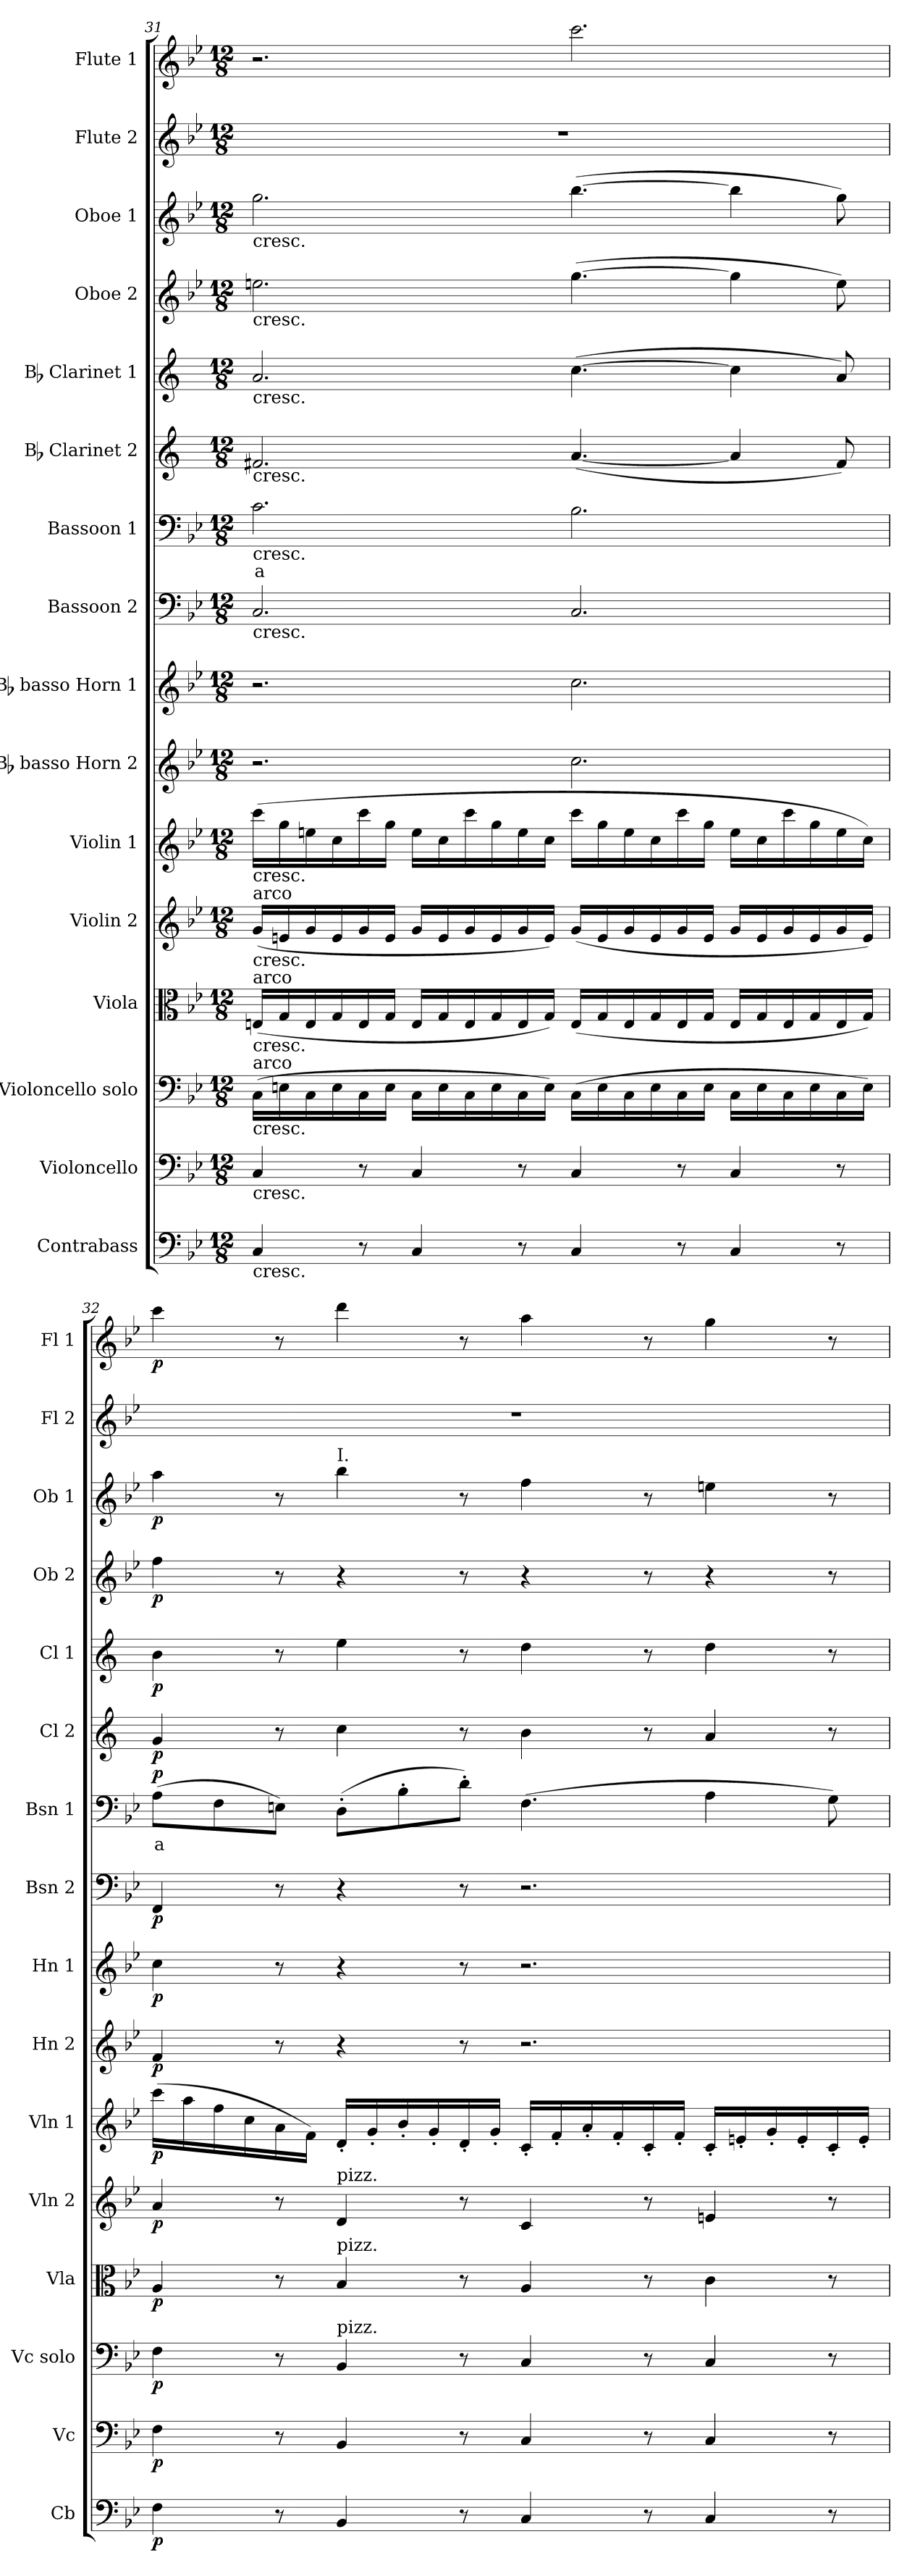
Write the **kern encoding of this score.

**kern	**dynam	**kern	**dynam	**kern	**dynam	**kern	**dynam	**kern	**dynam	**kern	**dynam	**kern	**dynam	**kern	**dynam	**kern	**dynam	**kern	**text	**dynam	**kern	**dynam	**kern	**dynam	**kern	**dynam	**kern	**dynam	**kern	**kern	**dynam
*part16	*part16	*part15	*part15	*part14	*part14	*part13	*part13	*part12	*part12	*part11	*part11	*part10	*part10	*part9	*part9	*part8	*part8	*part7	*part7	*part7	*part6	*part6	*part5	*part5	*part4	*part4	*part3	*part3	*part2	*part1	*part1
*staff16	*staff16	*staff15	*staff15	*staff14	*staff14	*staff13	*staff13	*staff12	*staff12	*staff11	*staff11	*staff10	*staff10	*staff9	*staff9	*staff8	*staff8	*staff7	*staff7	*staff7	*staff6	*staff6	*staff5	*staff5	*staff4	*staff4	*staff3	*staff3	*staff2	*staff1	*staff1
*I"Contrabass	*	*I"Violoncello	*	*I"Violoncello solo	*	*I"Viola	*	*I"Violin 2	*	*I"Violin 1	*	*I"Bb basso Horn 2	*	*I"Bb basso Horn 1	*	*I"Bassoon 2	*	*I"Bassoon 1	*	*	*I"Bb Clarinet 2	*	*I"Bb Clarinet 1	*	*I"Oboe 2	*	*I"Oboe 1	*	*I"Flute 2	*I"Flute 1	*
*I'Cb	*	*I'Vc	*	*I'Vc solo	*	*I'Vla	*	*I'Vln 2	*	*I'Vln 1	*	*I'Hn 2	*	*I'Hn 1	*	*I'Bsn 2	*	*I'Bsn 1	*	*	*I'Cl 2	*	*I'Cl 1	*	*I'Ob 2	*	*I'Ob 1	*	*I'Fl 2	*I'Fl 1	*
*clefF4	*	*clefF4	*	*clefF4	*	*clefC3	*	*clefG2	*	*clefG2	*	*clefG2	*	*clefG2	*	*clefF4	*	*clefF4	*	*	*clefG2	*	*clefG2	*	*clefG2	*	*clefG2	*	*clefG2	*clefG2	*
*ITrd7c12	*	*	*	*	*	*	*	*	*	*	*	*ITrd8c14	*	*ITrd8c14	*	*	*	*	*	*	*ITrd1c2	*	*ITrd1c2	*	*	*	*	*	*	*	*
*k[b-e-]	*	*k[b-e-]	*	*k[b-e-]	*	*k[b-e-]	*	*k[b-e-]	*	*k[b-e-]	*	*k[b-e-]	*	*k[b-e-]	*	*k[b-e-]	*	*k[b-e-]	*	*	*k[b-e-]	*	*k[b-e-]	*	*k[b-e-]	*	*k[b-e-]	*	*k[b-e-]	*k[b-e-]	*
*M12/8	*	*M12/8	*	*M12/8	*	*M12/8	*	*M12/8	*	*M12/8	*	*M12/8	*	*M12/8	*	*M12/8	*	*M12/8	*	*	*M12/8	*	*M12/8	*	*M12/8	*	*M12/8	*	*M12/8	*M12/8	*
=31	=31	=31	=31	=31	=31	=31	=31	=31	=31	=31	=31	=31	=31	=31	=31	=31	=31	=31	=31	=31	=31	=31	=31	=31	=31	=31	=31	=31	=31	=31	=31
!	!	!	!	!	!	!	!	!	!	!	!	!	!	!	!	!	!	!	!	!	!	!	!	!	!	!	!LO:TX:b:t=cresc.	!	!	!	!
!	!	!	!	!	!	!	!	!	!	!	!	!	!	!	!	!	!	!	!	!	!	!	!	!	!LO:TX:b:t=cresc.	!	!	!	!	!	!
!	!	!	!	!	!	!	!	!	!	!	!	!	!	!	!	!	!	!	!	!	!	!	!LO:TX:b:t=cresc.	!	!	!	!	!	!	!	!
!	!	!	!	!	!	!	!	!	!	!	!	!	!	!	!	!	!	!	!	!	!LO:TX:b:t=cresc.	!	!	!	!	!	!	!	!	!	!
!	!	!	!	!	!	!	!	!	!	!	!	!	!	!	!	!	!	!LO:TX:b:t=cresc.	!	!	!	!	!	!	!	!	!	!	!	!	!
!	!	!	!	!	!	!	!	!	!	!	!	!	!	!	!	!LO:TX:b:t=cresc.	!	!	!	!	!	!	!	!	!	!	!	!	!	!	!
!	!	!	!	!	!	!	!	!	!	!LO:TX:b:t=cresc.	!	!	!	!	!	!	!	!	!	!	!	!	!	!	!	!	!	!	!	!	!
!	!	!	!	!	!	!	!	!LO:TX:b:t=cresc.	!	!	!	!	!	!	!	!	!	!	!	!	!	!	!	!	!	!	!	!	!	!	!
!	!	!	!	!	!	!	!	!LO:TX:a:t=arco	!	!	!	!	!	!	!	!	!	!	!	!	!	!	!	!	!	!	!	!	!	!	!
!	!	!	!	!	!	!LO:TX:b:t=cresc.	!	!	!	!	!	!	!	!	!	!	!	!	!	!	!	!	!	!	!	!	!	!	!	!	!
!	!	!	!	!	!	!LO:TX:a:t=arco	!	!	!	!	!	!	!	!	!	!	!	!	!	!	!	!	!	!	!	!	!	!	!	!	!
!	!	!	!	!LO:TX:b:t=cresc.	!	!	!	!	!	!	!	!	!	!	!	!	!	!	!	!	!	!	!	!	!	!	!	!	!	!	!
!	!	!	!	!LO:TX:a:t=arco	!	!	!	!	!	!	!	!	!	!	!	!	!	!	!	!	!	!	!	!	!	!	!	!	!	!	!
!	!	!LO:TX:b:t=cresc.	!	!	!	!	!	!	!	!	!	!	!	!	!	!	!	!	!	!	!	!	!	!	!	!	!	!	!	!	!
!LO:TX:b:t=cresc.	!	!	!	!	!	!	!	!	!	!	!	!	!	!	!	!	!	!	!	!	!	!	!	!	!	!	!	!	!	!	!
!	!	!	!	!	!	!	!	!	!	!	!	!	!	!	!	!	!	!	!LO:LY:b:color=#FF0000	!	!	!	!	!	!	!	!	!	!	!	!
4CC/	.	4C/	.	(16C\LL	.	(16En/LL	.	(16g/LL	.	(16ccc\LL	.	2.r	.	2.r	.	2.C/	.	2.c\	a	.	2.en/	.	2.g/	.	2.een\	.	2.gg\	.	1.r	2.r	.
.	.	.	.	16En\	.	16G/	.	16en/	.	16gg\	.	.	.	.	.	.	.	.	.	.	.	.	.	.	.	.	.	.	.	.	.
.	.	.	.	16C\	.	16E/	.	16g/	.	16een\	.	.	.	.	.	.	.	.	.	.	.	.	.	.	.	.	.	.	.	.	.
.	.	.	.	16E\	.	16G/	.	16e/	.	16cc\	.	.	.	.	.	.	.	.	.	.	.	.	.	.	.	.	.	.	.	.	.
8r	.	8r	.	16C\	.	16E/	.	16g/	.	16ccc\	.	.	.	.	.	.	.	.	.	.	.	.	.	.	.	.	.	.	.	.	.
.	.	.	.	16E\JJ	.	16G/JJ	.	16e/JJ	.	16gg\JJ	.	.	.	.	.	.	.	.	.	.	.	.	.	.	.	.	.	.	.	.	.
4CC/	.	4C/	.	16C\LL	.	16E/LL	.	16g/LL	.	16ee\LL	.	.	.	.	.	.	.	.	.	.	.	.	.	.	.	.	.	.	.	.	.
.	.	.	.	16E\	.	16G/	.	16e/	.	16cc\	.	.	.	.	.	.	.	.	.	.	.	.	.	.	.	.	.	.	.	.	.
.	.	.	.	16C\	.	16E/	.	16g/	.	16ccc\	.	.	.	.	.	.	.	.	.	.	.	.	.	.	.	.	.	.	.	.	.
.	.	.	.	16E\	.	16G/	.	16e/	.	16gg\	.	.	.	.	.	.	.	.	.	.	.	.	.	.	.	.	.	.	.	.	.
8r	.	8r	.	16C\	.	16E/	.	16g/	.	16ee\	.	.	.	.	.	.	.	.	.	.	.	.	.	.	.	.	.	.	.	.	.
.	.	.	.	16E\JJ)	.	16G/JJ)	.	16e/JJ)	.	16cc\JJ	.	.	.	.	.	.	.	.	.	.	.	.	.	.	.	.	.	.	.	.	.
4CC/	.	4C/	.	(16C\LL	.	(16E/LL	.	(16g/LL	.	16ccc\LL	.	2.c\	.	2.c\	.	2.C/	.	2.B-\	.	.	([4.g/	.	([4.b-\	.	([4.gg\	.	([4.bb-\	.	.	2.ccc\	.
.	.	.	.	16E\	.	16G/	.	16e/	.	16gg\	.	.	.	.	.	.	.	.	.	.	.	.	.	.	.	.	.	.	.	.	.
.	.	.	.	16C\	.	16E/	.	16g/	.	16ee\	.	.	.	.	.	.	.	.	.	.	.	.	.	.	.	.	.	.	.	.	.
.	.	.	.	16E\	.	16G/	.	16e/	.	16cc\	.	.	.	.	.	.	.	.	.	.	.	.	.	.	.	.	.	.	.	.	.
8r	.	8r	.	16C\	.	16E/	.	16g/	.	16ccc\	.	.	.	.	.	.	.	.	.	.	.	.	.	.	.	.	.	.	.	.	.
.	.	.	.	16E\JJ	.	16G/JJ	.	16e/JJ	.	16gg\JJ	.	.	.	.	.	.	.	.	.	.	.	.	.	.	.	.	.	.	.	.	.
4CC/	.	4C/	.	16C\LL	.	16E/LL	.	16g/LL	.	16ee\LL	.	.	.	.	.	.	.	.	.	.	4g/]	.	4b-\]	.	4gg\]	.	4bb-\]	.	.	.	.
.	.	.	.	16E\	.	16G/	.	16e/	.	16cc\	.	.	.	.	.	.	.	.	.	.	.	.	.	.	.	.	.	.	.	.	.
.	.	.	.	16C\	.	16E/	.	16g/	.	16ccc\	.	.	.	.	.	.	.	.	.	.	.	.	.	.	.	.	.	.	.	.	.
.	.	.	.	16E\	.	16G/	.	16e/	.	16gg\	.	.	.	.	.	.	.	.	.	.	.	.	.	.	.	.	.	.	.	.	.
8r	.	8r	.	16C\	.	16E/	.	16g/	.	16ee\	.	.	.	.	.	.	.	.	.	.	8e/)	.	8g/)	.	8ee\)	.	8gg\)	.	.	.	.
.	.	.	.	16E\JJ)	.	16G/JJ)	.	16e/JJ)	.	16cc\JJ)	.	.	.	.	.	.	.	.	.	.	.	.	.	.	.	.	.	.	.	.	.
!!LO:PB:g=z
=32	=32	=32	=32	=32	=32	=32	=32	=32	=32	=32	=32	=32	=32	=32	=32	=32	=32	=32	=32	=32	=32	=32	=32	=32	=32	=32	=32	=32	=32	=32	=32
!	!LO:DY:b	!	!LO:DY:b	!	!LO:DY:b	!	!LO:DY:b	!	!LO:DY:b	!	!LO:DY:b	!	!LO:DY:b	!	!LO:DY:b	!	!LO:DY:b	!	!LO:LY:b:color=#FF0000	!LO:DY:b	!	!LO:DY:b	!	!LO:DY:b	!	!LO:DY:b	!	!LO:DY:b	!	!	!LO:DY:b
4FF\	p	4F\	p	4F\	p	4A/	p	4a/	p	(16ccc\LL	p	4F/	p	4c\	p	4FF/	p	(8A\L	a	p	4f/	p	4a\	p	4ff\	p	4aa\	p	1.r	4ccc\	p
.	.	.	.	.	.	.	.	.	.	16aa\	.	.	.	.	.	.	.	.	.	.	.	.	.	.	.	.	.	.	.	.	.
.	.	.	.	.	.	.	.	.	.	16ff\	.	.	.	.	.	.	.	8F\	.	.	.	.	.	.	.	.	.	.	.	.	.
.	.	.	.	.	.	.	.	.	.	16cc\	.	.	.	.	.	.	.	.	.	.	.	.	.	.	.	.	.	.	.	.	.
8r	.	8r	.	8r	.	8r	.	8r	.	16a\	.	8r	.	8r	.	8r	.	8En\J)	.	.	8r	.	8r	.	8r	.	8r	.	.	8r	.
.	.	.	.	.	.	.	.	.	.	16f\JJ)	.	.	.	.	.	.	.	.	.	.	.	.	.	.	.	.	.	.	.	.	.
!	!	!	!	!	!	!	!	!	!	!	!	!	!	!	!	!	!	!	!	!	!	!	!	!	!	!	!LO:TX:a:t=I.	!	!	!	!
!	!	!	!	!	!	!	!	!LO:TX:a:t=pizz.	!	!	!	!	!	!	!	!	!	!	!	!	!	!	!	!	!	!	!	!	!	!	!
!	!	!	!	!	!	!LO:TX:a:t=pizz.	!	!	!	!	!	!	!	!	!	!	!	!	!	!	!	!	!	!	!	!	!	!	!	!	!
!	!	!	!	!LO:TX:a:t=pizz.	!	!	!	!	!	!	!	!	!	!	!	!	!	!	!	!	!	!	!	!	!	!	!	!	!	!	!
4BBB-/	.	4BB-/	.	4BB-/	.	4B-/	.	4d/	.	16d'/LL	.	4r	.	4r	.	4r	.	(8D'\L	.	.	4b-\	.	4dd\	.	4r	.	4bb-\	.	.	4ddd\	.
.	.	.	.	.	.	.	.	.	.	16g'/	.	.	.	.	.	.	.	.	.	.	.	.	.	.	.	.	.	.	.	.	.
.	.	.	.	.	.	.	.	.	.	16b-'/	.	.	.	.	.	.	.	8B-'\	.	.	.	.	.	.	.	.	.	.	.	.	.
.	.	.	.	.	.	.	.	.	.	16g'/	.	.	.	.	.	.	.	.	.	.	.	.	.	.	.	.	.	.	.	.	.
8r	.	8r	.	8r	.	8r	.	8r	.	16d'/	.	8r	.	8r	.	8r	.	8d'\J)	.	.	8r	.	8r	.	8r	.	8r	.	.	8r	.
.	.	.	.	.	.	.	.	.	.	16g'/JJ	.	.	.	.	.	.	.	.	.	.	.	.	.	.	.	.	.	.	.	.	.
4CC/	.	4C/	.	4C/	.	4A/	.	4c/	.	16c'/LL	.	2.r	.	2.r	.	2.r	.	(4.F\	.	.	4a\	.	4cc\	.	4r	.	4ff\	.	.	4aa\	.
.	.	.	.	.	.	.	.	.	.	16f'/	.	.	.	.	.	.	.	.	.	.	.	.	.	.	.	.	.	.	.	.	.
.	.	.	.	.	.	.	.	.	.	16a'/	.	.	.	.	.	.	.	.	.	.	.	.	.	.	.	.	.	.	.	.	.
.	.	.	.	.	.	.	.	.	.	16f'/	.	.	.	.	.	.	.	.	.	.	.	.	.	.	.	.	.	.	.	.	.
8r	.	8r	.	8r	.	8r	.	8r	.	16c'/	.	.	.	.	.	.	.	.	.	.	8r	.	8r	.	8r	.	8r	.	.	8r	.
.	.	.	.	.	.	.	.	.	.	16f'/JJ	.	.	.	.	.	.	.	.	.	.	.	.	.	.	.	.	.	.	.	.	.
4CC/	.	4C/	.	4C/	.	4c\	.	4en/	.	16c'/LL	.	.	.	.	.	.	.	4A\	.	.	4g/	.	4cc\	.	4r	.	4een\	.	.	4gg\	.
.	.	.	.	.	.	.	.	.	.	16en'/	.	.	.	.	.	.	.	.	.	.	.	.	.	.	.	.	.	.	.	.	.
.	.	.	.	.	.	.	.	.	.	16g'/	.	.	.	.	.	.	.	.	.	.	.	.	.	.	.	.	.	.	.	.	.
.	.	.	.	.	.	.	.	.	.	16e'/	.	.	.	.	.	.	.	.	.	.	.	.	.	.	.	.	.	.	.	.	.
8r	.	8r	.	8r	.	8r	.	8r	.	16c'/	.	.	.	.	.	.	.	8G\)	.	.	8r	.	8r	.	8r	.	8r	.	.	8r	.
.	.	.	.	.	.	.	.	.	.	16e'/JJ	.	.	.	.	.	.	.	.	.	.	.	.	.	.	.	.	.	.	.	.	.
=	=	=	=	=	=	=	=	=	=	=	=	=	=	=	=	=	=	=	=	=	=	=	=	=	=	=	=	=	=	=	=
*-	*-	*-	*-	*-	*-	*-	*-	*-	*-	*-	*-	*-	*-	*-	*-	*-	*-	*-	*-	*-	*-	*-	*-	*-	*-	*-	*-	*-	*-	*-	*-
